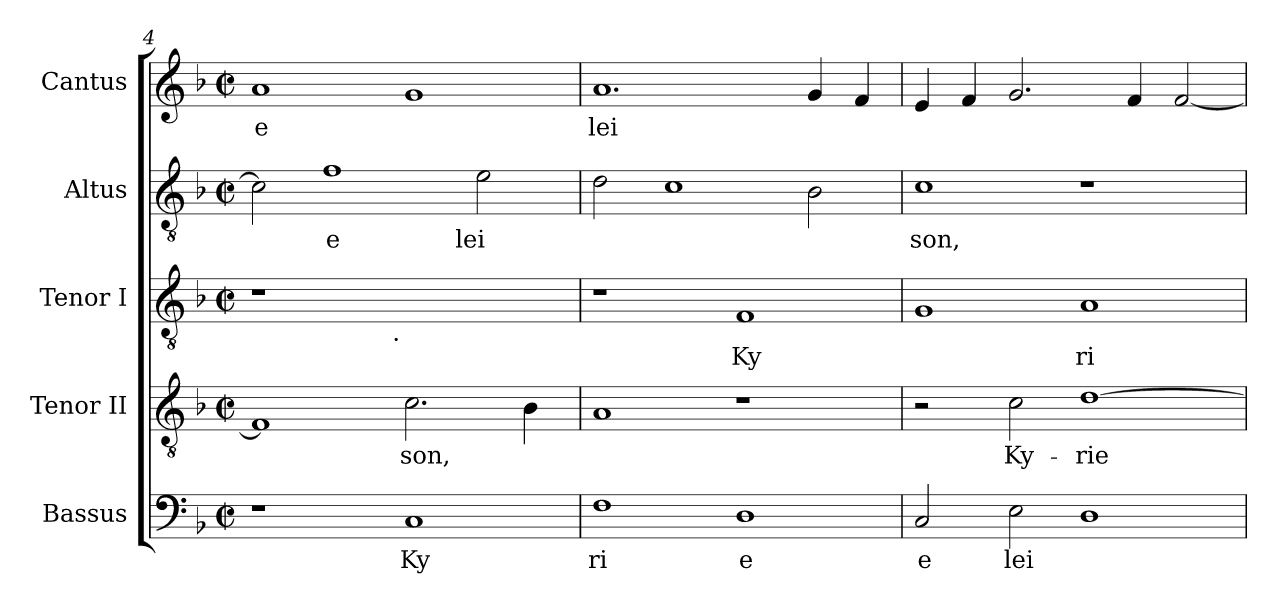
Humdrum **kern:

**kern	**text	**kern	**text	**kern	**text	**kern	**text	**kern	**text
*part5	*part5	*part4	*part4	*part3	*part3	*part2	*part2	*part1	*part1
*staff5	*staff5	*staff4	*staff4	*staff3	*staff3	*staff2	*staff2	*staff1	*staff1
*I"Bassus	*	*I"Tenor II	*	*I"Tenor I	*	*I"Altus	*	*I"Cantus	*
*I'B	*	*I'T II	*	*I'T I	*	*I'A	*	*I'C	*
*clefF4	*	*clefGv2	*	*clefGv2	*	*clefGv2	*	*clefG2	*
*k[b-]	*	*k[b-]	*	*k[b-]	*	*k[b-]	*	*k[b-]	*
*F:	*	*F:	*	*F:	*	*F:	*	*F:	*
*M2/2	*	*M2/2	*	*M2/2	*	*M2/2	*	*M2/2	*
*met(c|)	*	*met(c|)	*	*met(c|)	*	*met(c|)	*	*met(c|)	*
=4	=4	=4	=4	=4	=4	=4	=4	=4	=4
!	!	!	!LO:LY:b:cj	!	!	!	!LO:LY:b:cj	!	!LO:LY:b:cj
*	*	*	*	*^	*	*	*	*	*
1r	.	1F]	--	1r	2ryy	.	2c\]	.	1a	e-
!	!	!	!	!	!	!	!	!LO:LY:b:cj	!	!
.	.	.	.	.	4...ryy	.	1f	e	.	.
!	!	!	!	!	!LO:TX:b:t=.	!	!	!	!	!
.	.	.	.	.	1ryy	.	.	.	.	.
!	!LO:LY:b:cj	!	!LO:LY:b:cj	!	!	!	!	!	!	!LO:LY:b:cj
1C	Ky	2.c\	-son,	1ryy	.	.	.	.	1g	--
!	!	!	!	!	!	!	!	!LO:LY:b:cj	!	!
.	.	.	.	.	.	.	2e\	lei	.	.
!	!	!	!LO:LY:b:cj	!	!	!	!	!	!	!
.	.	4B-\	.	.	.	.	.	.	.	.
.	.	.	.	.	32ryy	.	.	.	.	.
=5	=5	=5	=5	=5	=5	=5	=5	=5	=5	=5
!	!LO:LY:b:cj	!	!LO:LY:b:cj	!	!	!	!	!LO:LY:b:cj	!	!LO:LY:b:cj
*	*	*	*	*v	*v	*	*	*	*	*
1F	ri	1A	.	1r	.	2d\	.	1.a	-lei-
!	!	!	!	!	!	!	!LO:LY:b:cj	!	!
.	.	.	.	.	.	1c	.	.	.
!	!LO:LY:b:cj	!	!	!	!LO:LY:b:cj	!	!	!	!
1D	e	1r	.	1F	Ky	.	.	.	.
!	!	!	!	!	!	!	!LO:LY:b:cj	!	!LO:LY:b:cj
.	.	.	.	.	.	2B-\	.	4g/	--
!	!	!	!	!	!	!	!	!	!LO:LY:b:cj
.	.	.	.	.	.	.	.	4f/	--
=6	=6	=6	=6	=6	=6	=6	=6	=6	=6
!	!LO:LY:b:cj	!	!	!	!LO:LY:b:cj	!	!LO:LY:b:cj	!	!LO:LY:b:cj
2C/	e	2r	.	1G	.	1c	son,	4e/	--
!	!	!	!	!	!	!	!	!	!LO:LY:b:cj
.	.	.	.	.	.	.	.	4f/	--
!	!LO:LY:b:cj	!	!LO:LY:b:cj	!	!	!	!	!	!LO:LY:b:cj
2E\	lei	2c\	Ky-	.	.	.	.	2.g/	--
!	!LO:LY:b:cj	!	!LO:LY:b:cj	!	!LO:LY:b:cj	!	!	!	!
1D	.	[<1d	-rie	1A	ri	1r	.	.	.
!	!	!	!	!	!	!	!	!	!LO:LY:b:cj
.	.	.	.	.	.	.	.	4f/	--
!	!	!	!	!	!	!	!	!	!LO:LY:b:cj
.	.	.	.	.	.	.	.	[<2f/	--
=	=	=	=	=	=	=	=	=	=
*-	*-	*-	*-	*-	*-	*-	*-	*-	*-
